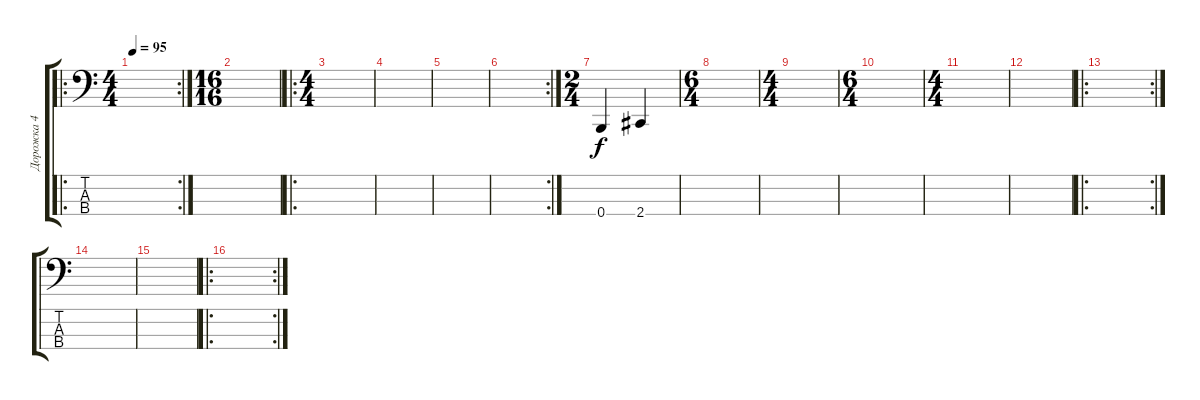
\track ("Дорожка 4" "Дорожка 4") {instrument slapbass2}
\staff {score tabs}
\tuning (E2 B1 Gb1 B0) {hide}
\ro
\rc 2
\ts (4 4)
\tempo 95
\clef f4
\ks c
|
\ts (16 16)
|
\ro
\ts (4 4)
|
|
|
\rc 2
|
\ts (2 4)
0.4.4 2.4.4 |
\ts (6 4)
|
\ts (4 4)
|
\ts (6 4)
|
\ts (4 4)
|
|
\ro
\rc 2
|
|
|
\ro
\rc 2
